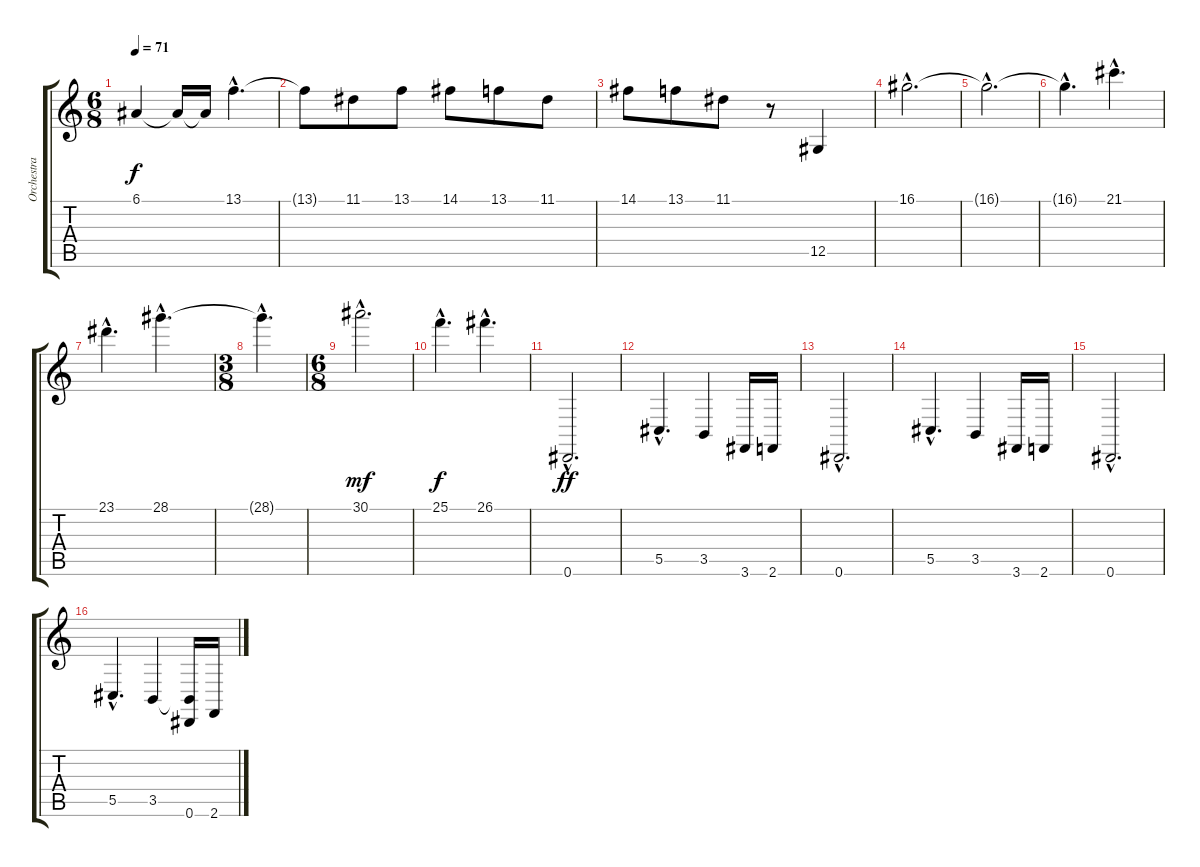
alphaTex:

\track ("Orchestra" "Orchestra") {instrument stringensemble1}
\staff {score tabs}
\tuning (E4 Bb3 Gb3 Db3 Ab2 Eb2) {hide}
\ts (6 8)
\tempo 71
\clef g2
\ks c
6.1.4{dy f} 6.1{t}.16 6.1{t}.16 13.1{hac}.4{d} |
13.1{t}.8 11.1.8 13.1.8 14.1.8 13.1.8 11.1.8 |
14.1.8 13.1.8 11.1.8 r.8 12.5.4 |
16.1{hac}.2{d} |
16.1{hac t}.2{d} |
16.1{hac t}.4{d} 21.1{hac}.4{d} |
23.1{hac}.4{d} 28.1{hac}.4{d} |
\ts (3 8)
28.1{hac t}.4{d} |
\ts (6 8)
30.1{hac}.2{d dy mf} |
25.1{hac}.4{d dy f} 26.1{hac}.4{d} |
0.6{hac}.2{d dy ff} |
5.5{hac}.4{d} 3.5.4 3.6.16 2.6.16 |
0.6{hac}.2{d} |
5.5{hac}.4{d} 3.5.4 3.6.16 2.6.16 |
0.6{hac}.2{d} |
5.5{hac}.4{d} 3.5.4 (3.5{t} 0.6).16 2.6.16
